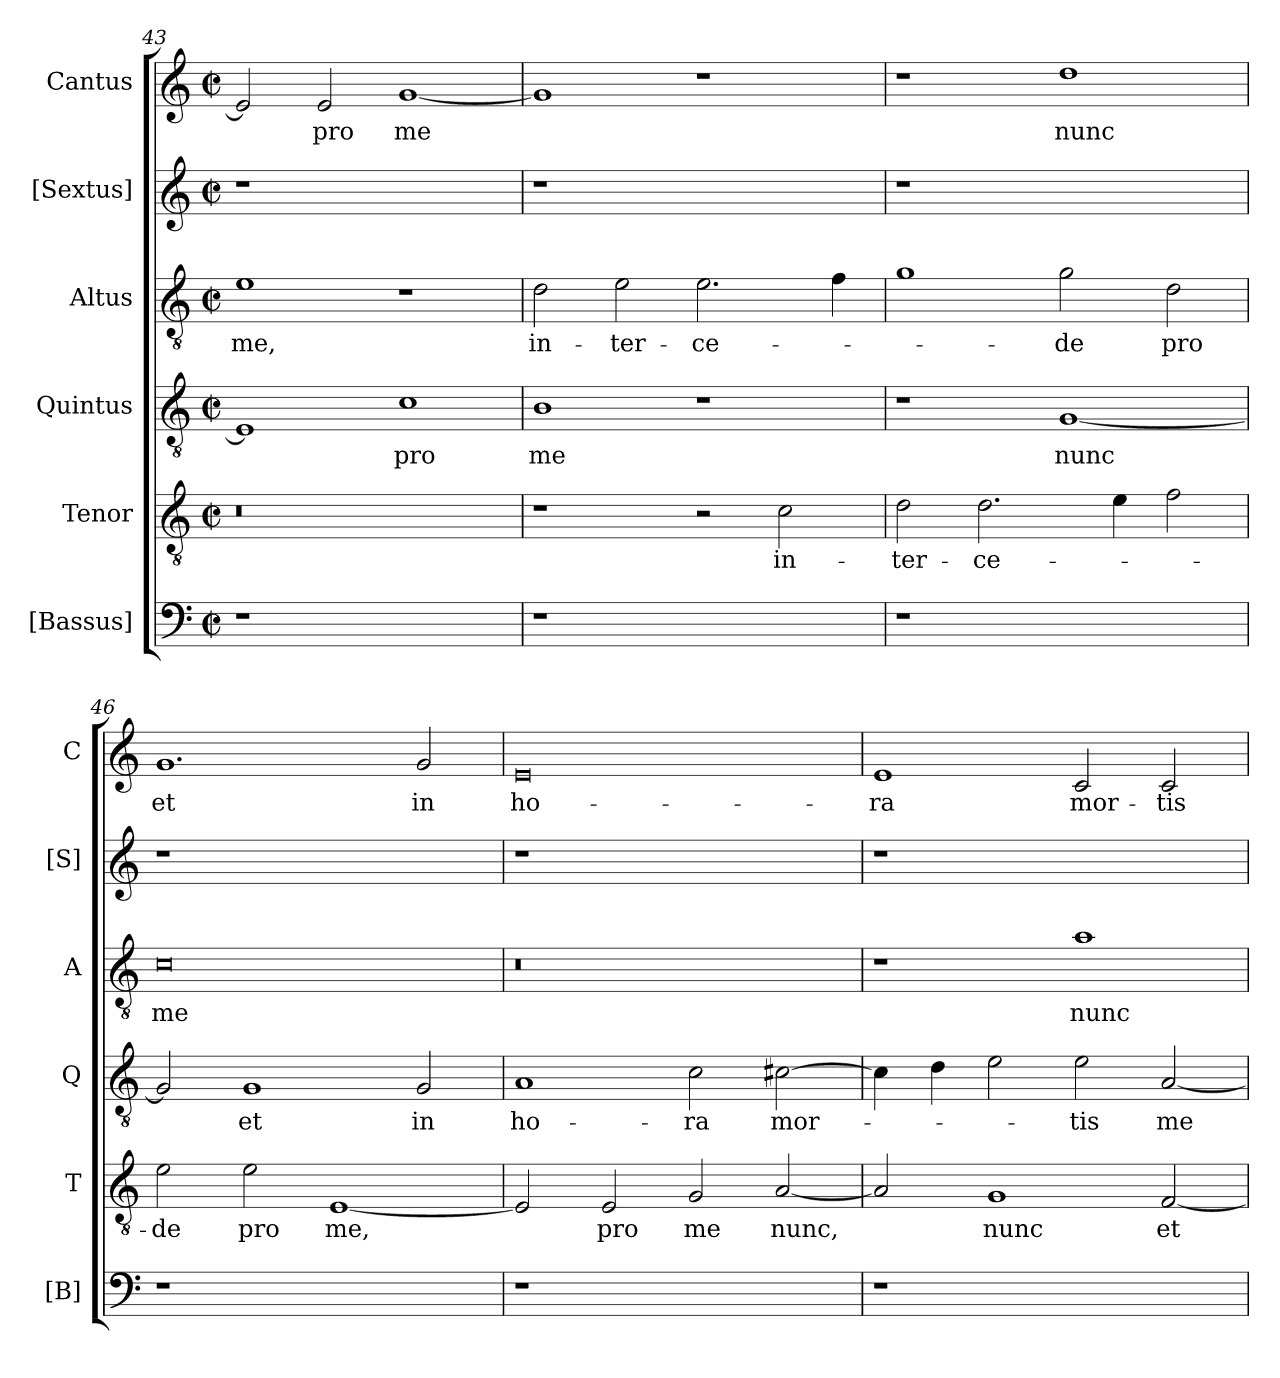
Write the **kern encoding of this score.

**kern	**kern	**text	**kern	**text	**kern	**text	**kern	**kern	**text
*part6	*part5	*part5	*part4	*part4	*part3	*part3	*part2	*part1	*part1
*staff6	*staff5	*staff5	*staff4	*staff4	*staff3	*staff3	*staff2	*staff1	*staff1
*I"[Bassus]	*I"Tenor	*	*I"Quintus	*	*I"Altus	*	*I"[Sextus]	*I"Cantus	*
*I'[B]	*I'T	*	*I'Q	*	*I'A	*	*I'[S]	*I'C	*
*clefF4	*clefGv2	*	*clefGv2	*	*clefGv2	*	*clefG2	*clefG2	*
*k[]	*k[]	*	*k[]	*	*k[]	*	*k[]	*k[]	*
*C:	*C:	*	*C:	*	*C:	*	*C:	*C:	*
*M2/2	*M2/2	*	*M2/2	*	*M2/2	*	*M2/2	*M2/2	*
*met(c|)	*met(c|)	*	*met(c|)	*	*met(c|)	*	*met(c|)	*met(c|)	*
=43	=43	=43	=43	=43	=43	=43	=43	=43	=43
!	!LO:N:vis=0	!	!	!	!	!	!	!	!
1r	1r	.	1E/]	.	1e\	me,	1r	2e/]	.
.	.	.	.	.	.	.	.	2e/	pro
1ryy	1ryy	.	1c\	pro	1r	.	1ryy	[1g/	me
=44	=44	=44	=44	=44	=44	=44	=44	=44	=44
1r	1r	.	1B\	me	2d\	in-	1r	1g/]	.
.	.	.	.	.	2e\	-ter-	.	.	.
1ryy	2r	.	1r	.	2.e\	-ce-	1ryy	1r	.
.	2c\	in-	.	.	.	.	.	.	.
.	.	.	.	.	4f\	.	.	.	.
=45	=45	=45	=45	=45	=45	=45	=45	=45	=45
1r	2d\	-ter-	1r	.	1g\	.	1r	1r	.
.	2.d\	-ce-	.	.	.	.	.	.	.
1ryy	.	.	[1G/	nunc	2g\	-de	1ryy	1dd\	nunc
.	4e\	.	.	.	.	.	.	.	.
.	2f\	.	.	.	2d\	pro	.	.	.
=46	=46	=46	=46	=46	=46	=46	=46	=46	=46
1r	2e\	-de	2G/]	.	0c\	me	1r	1.g/	et
.	2e\	pro	1G/	et	.	.	.	.	.
1ryy	[1E/	me,	.	.	.	.	1ryy	.	.
.	.	.	2G/	in	.	.	.	2g/	in
=47	=47	=47	=47	=47	=47	=47	=47	=47	=47
!	!	!	!	!	!LO:N:vis=0	!	!	!	!
1r	2E/]	.	1A/	ho-	1r	.	1r	0e/	ho-
.	2E/	pro	.	.	.	.	.	.	.
1ryy	2G/	me	2c\	-ra	1ryy	.	1ryy	.	.
.	[2A/	nunc,	[2c#X\	mor-	.	.	.	.	.
=48	=48	=48	=48	=48	=48	=48	=48	=48	=48
1r	2A/]	.	4c#\]	.	1r	.	1r	1e/	-ra
.	.	.	4d\	.	.	.	.	.	.
.	1G/	nunc	2e\	.	.	.	.	.	.
1ryy	.	.	2e\	-tis	1a\	nunc	1ryy	2c/	mor-
.	[2F/	et	[2A/	me-	.	.	.	2c/	-tis
=	=	=	=	=	=	=	=	=	=
*-	*-	*-	*-	*-	*-	*-	*-	*-	*-
